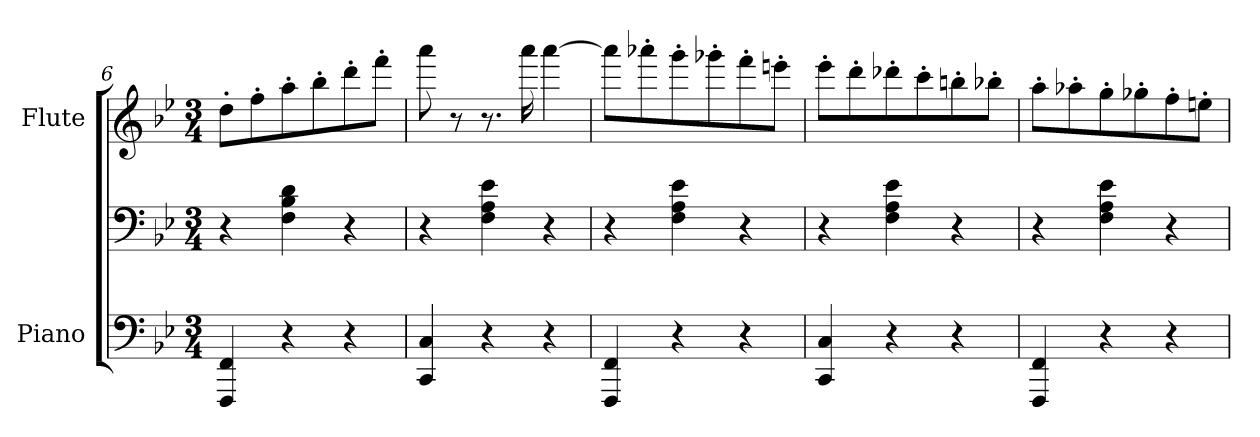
**kern	**kern	**kern
*part2	*part2	*part1
*staff3	*staff2	*staff1
*I"Piano	*	*I"Flute
*I'Pno	*	*
*clefF4	*clefF4	*clefG2
*k[b-e-]	*k[b-e-]	*k[b-e-]
*B-:	*B-:	*B-:
*M3/4	*M3/4	*M3/4
=6	=6	=6
4FFF/ 4FF/	4r	8dd'\L
.	.	8ff'\
4r	4F\ 4B-\ 4d\	8aa'\
.	.	8bb-'\
4r	4r	8ddd'\
.	.	8fff'\J
=7	=7	=7
4CC/ 4C/	4r	8aaa\
.	.	8r
4r	4F\ 4A\ 4e-\	8.r
.	.	16aaa\
4r	4r	[4aaa\
!!LO:LB:g=z
=8	=8	=8
4FFF/ 4FF/	4r	8aaa\L]
.	.	8aaa-X'\
4r	4F\ 4A\ 4e-\	8ggg'\
.	.	8ggg-X'\
4r	4r	8fff'\
.	.	8eeen'\J
=9	=9	=9
4CC/ 4C/	4r	8eee-i'\L
.	.	8ddd'\
4r	4F\ 4A\ 4e-\	8ddd-X'\
.	.	8ccc'\
4r	4r	8bbn'\
.	.	8bb-X'\J
=10	=10	=10
4FFF/ 4FF/	4r	8aa'\L
.	.	8aa-X'\
4r	4F\ 4A\ 4e-\	8gg'\
.	.	8gg-X'\
4r	4r	8ff'\
.	.	8een'\J
=	=	=
*-	*-	*-
